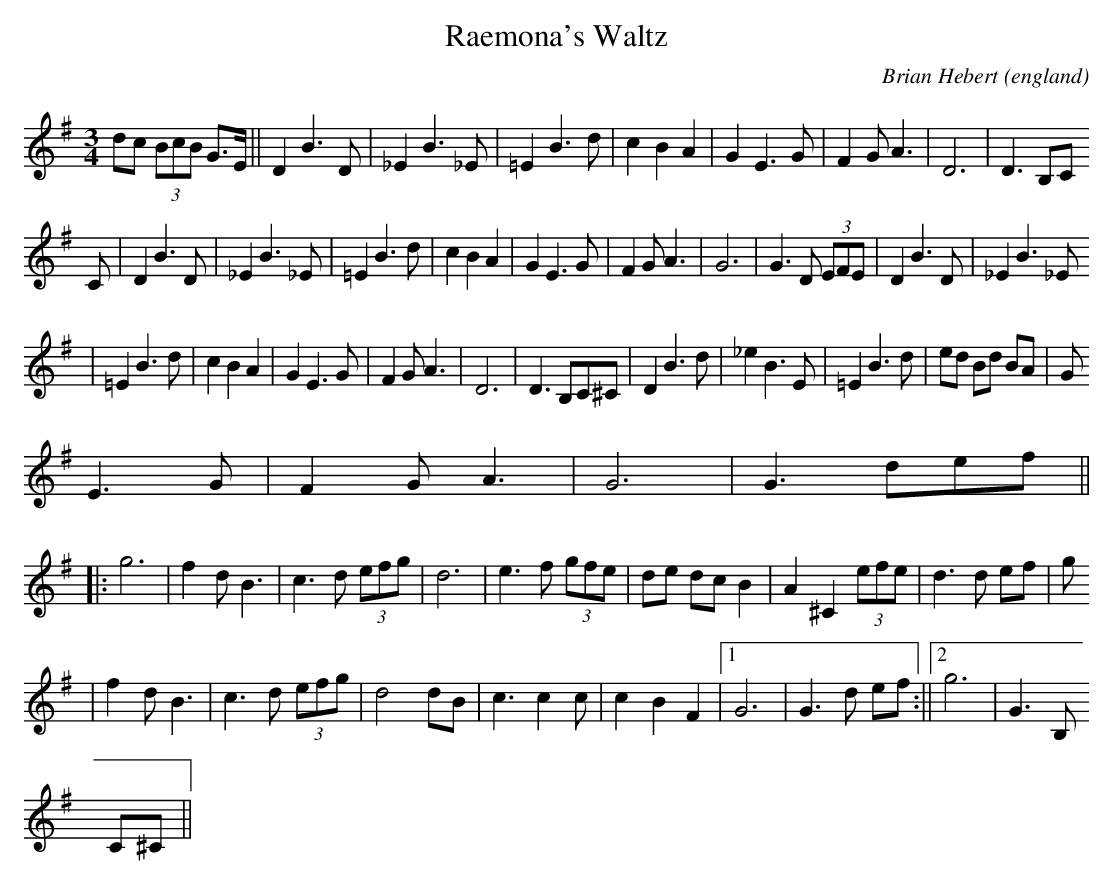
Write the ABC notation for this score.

X:1
T:Raemona's Waltz
O:england
M:3/4
C:Brian Hebert
K:G
dc (3BcB G>E||D2 B3 D|_E2 B3 _E|=E2B3d|c2 B2A2|G2E3G|F2GA3|  D6  |D3B,C^
C|D2B3D|_E2B3_E|=E2B3d|c2B2A2|G2E3G|F2GA3|  G6  |G3D (3EFE|D2B3D|_E2B3_E
|=E2B3d|c2B2A2|G2E3G|F2GA3|  D6  |D3B,C^C|D2B3d|_e2B3E|=E2B3d|ed Bd BA|G
2E3G|F2GA3|  G6  |G3def||
|:'g6|f2dB3|c3d (3efg|  d6  |e3f (3gfe|de dc B2|A2 ^C2 (3efe|d3 d ef|  g
6  |f2dB3|c3 d (3efg|d4 dB|c3c2c|c2B2F2|1  G6  |G3 d ef:||2  g6  |G3 B,
C^C||
